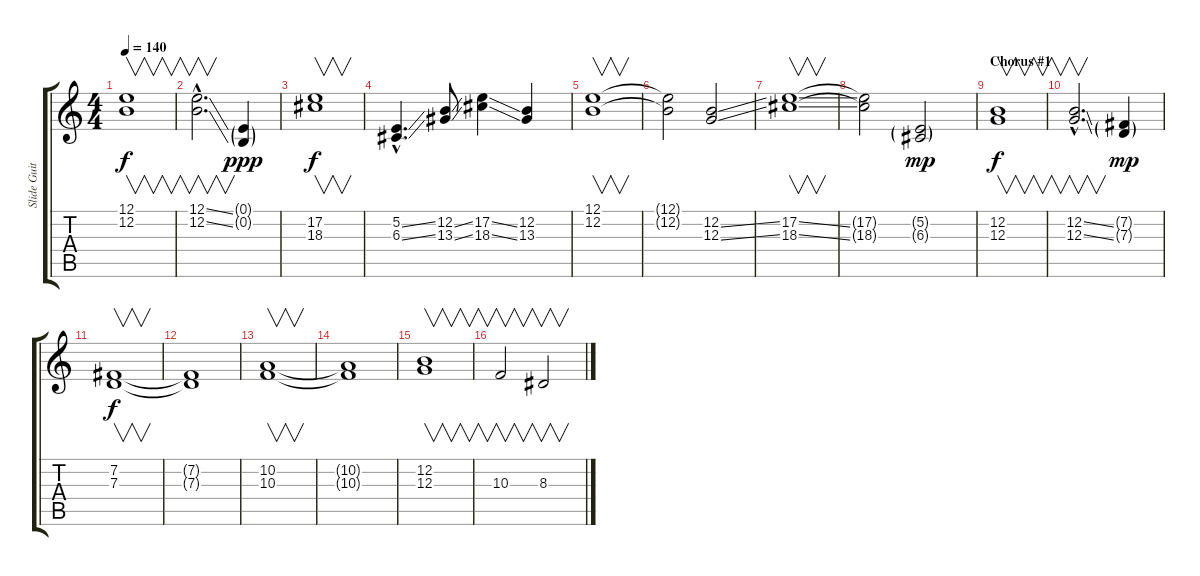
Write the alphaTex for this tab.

\track ("Slide Guitar 1" "Slide Guit") {instrument fx4atmosphere}
\staff {score tabs}
\tuning (E4 B3 G3 D3 A2 E2) {hide}
\ts (4 4)
\tempo 140
\clef g2
\ks c
(12.1 12.2).1{v dy f} |
(12.1{ss hac} 12.2{ss hac}).2{v d} (0.1{g} 0.2{g}).4{dy ppp} |
(17.2 18.3).1{v dy f} |
(5.2{ss hac} 6.3{ss hac}).4{d} (12.2{ss} 13.3{ss}).8 (17.2{ss} 18.3{ss}).4 (12.2 13.3).4 |
(12.1 12.2).1{v} |
(12.1{t} 12.2{t}).2 (12.2{ss} 12.3{ss}).2 |
(17.2{ss} 18.3{ss}).1{v} |
(17.2{t} 18.3{t}).2 (5.2{g} 6.3{g}).2{dy mp} |
\section ("" "Chorus #1")
(12.2 12.3).1{v dy f} |
(12.2{ss hac} 12.3{ss hac}).2{v d} (7.2{g} 7.3{g}).4{dy mp} |
(7.2 7.3).1{v dy f} |
(7.2{t} 7.3{t}).1 |
(10.2 10.3).1{v} |
(10.2{t} 10.3{t}).1 |
(12.2 12.3).1{v} |
10.3.2{v} 8.3.2{v}
